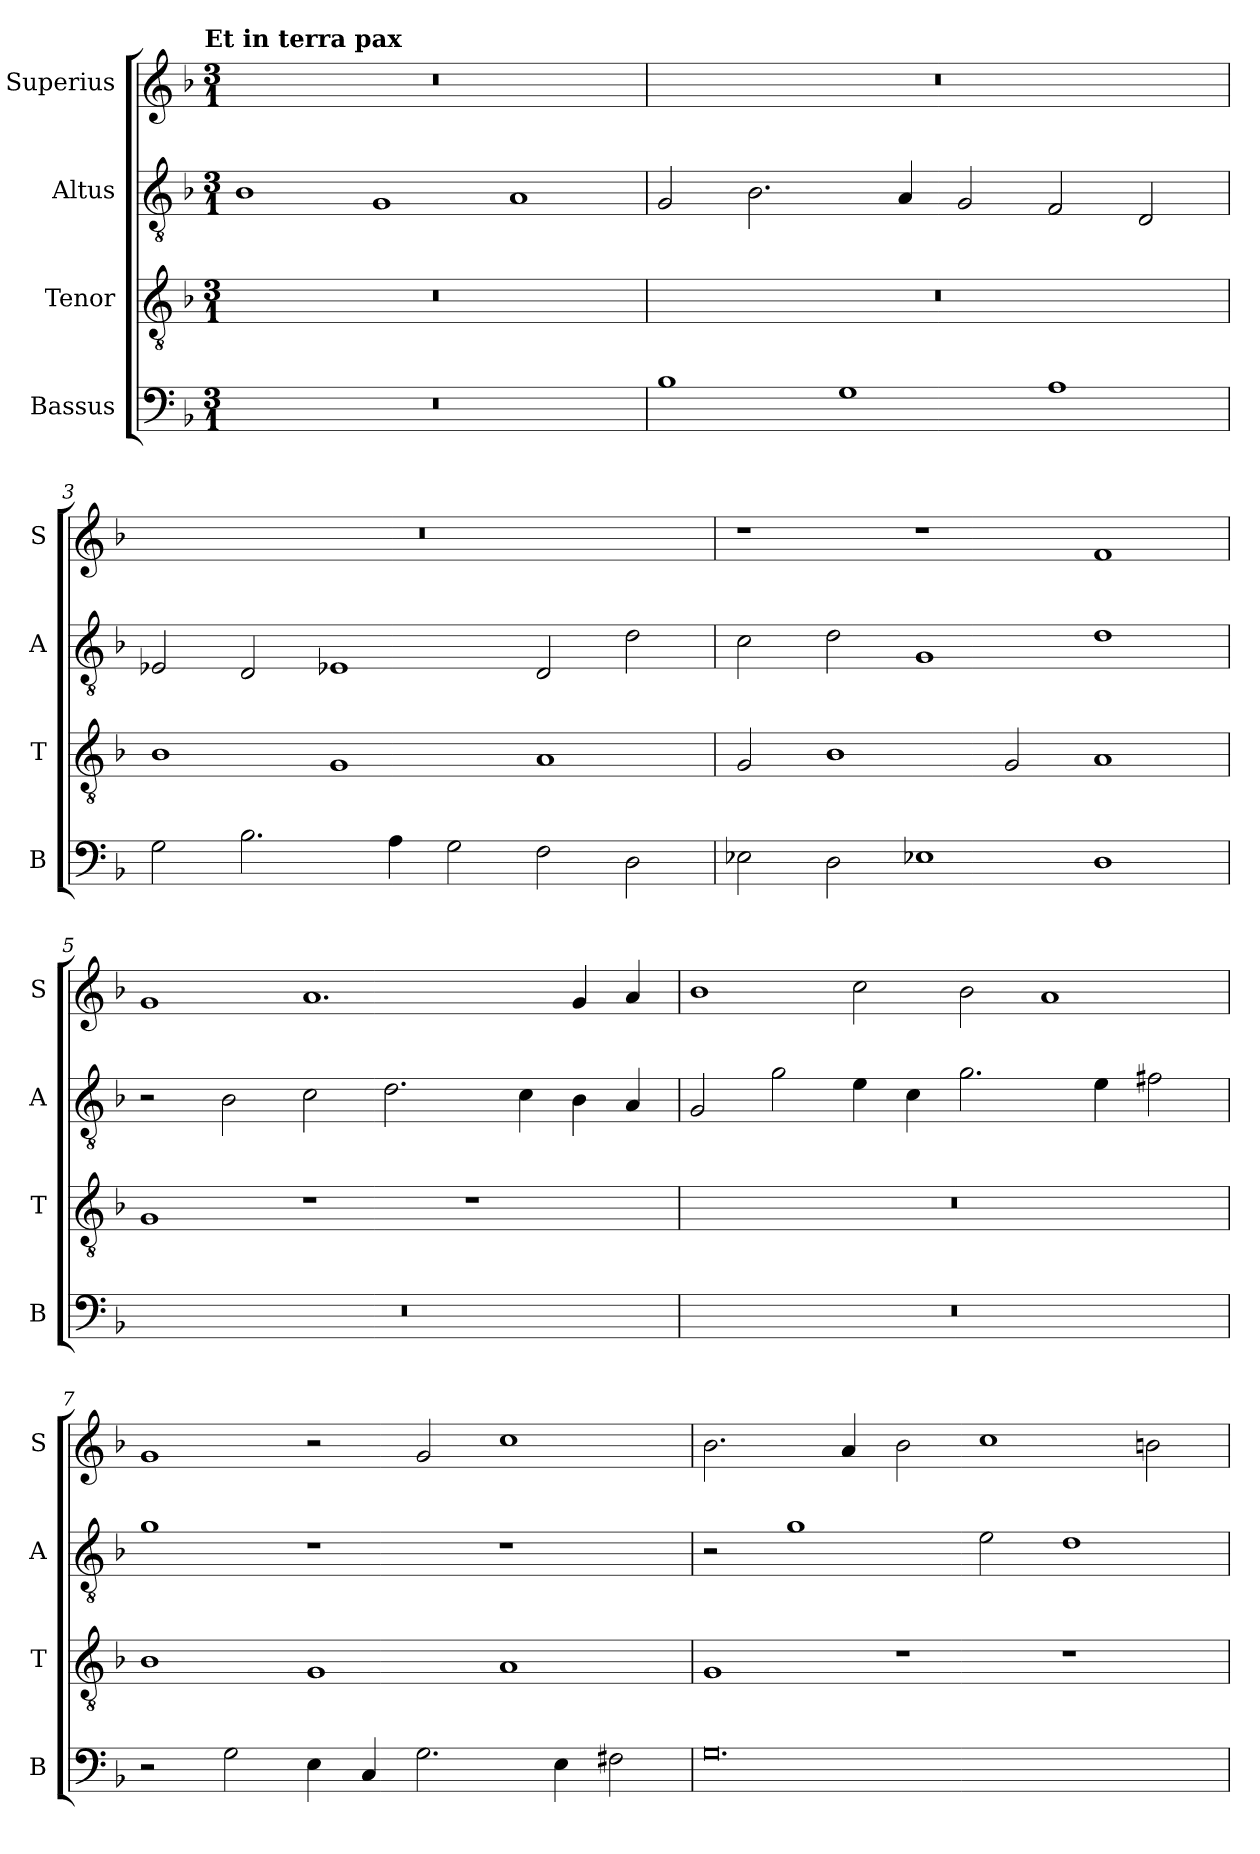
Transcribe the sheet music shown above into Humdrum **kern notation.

**kern	**kern	**kern	**kern
*part4	*part3	*part2	*part1
*staff4	*staff3	*staff2	*staff1
*I"Bassus	*I"Tenor	*I"Altus	*I"Superius
*I'B	*I'T	*I'A	*I'S
*clefF4	*clefGv2	*clefGv2	*clefG2
*k[b-]	*k[b-]	*k[b-]	*k[b-]
!!LO:TX:omd:t=Et in terra pax
*M3/1	*M3/1	*M3/1	*M3/1
=1	=1	=1	=1
0.r	0.r	1B-	0.r
.	.	1G	.
.	.	1A	.
=2	=2	=2	=2
1B-	0.r	2G/	0.r
.	.	2.B-\	.
1G	.	.	.
.	.	4A/	.
.	.	2G/	.
1A	.	2F/	.
.	.	2D/	.
=3	=3	=3	=3
2G\	1B-	2E-X/	0.r
2.B-\	.	2D/	.
.	1G	1E-X	.
4A\	.	.	.
2G\	.	.	.
2F\	1A	2D/	.
2D\	.	2d\	.
=4	=4	=4	=4
2E-X\	2G/	2c\	1r
2D\	1B-	2d\	.
1E-X	.	1G	1r
.	2G/	.	.
1D	1A	1d	1f
=5	=5	=5	=5
0.r	1G	2r	1g
.	.	2B-\	.
.	1r	2c\	1.a
.	.	2.d\	.
.	1r	.	.
.	.	4c\	.
.	.	4B-\	4g/
.	.	4A/	4a/
=6	=6	=6	=6
0.r	0.r	2G/	1b-
.	.	2g\	.
.	.	4e\	2cc\
.	.	4c\	.
.	.	2.g\	2b-\
.	.	.	1a
.	.	4e\	.
.	.	2f#X\	.
=7	=7	=7	=7
2r	1B-	1g	1g
2G\	.	.	.
4E\	1G	1r	2r
4C/	.	.	.
2.G\	.	.	2g/
.	1A	1r	1cc
4E\	.	.	.
2F#X\	.	.	.
=8	=8	=8	=8
0.G	1G	2r	2.b-\
.	.	1g	.
.	.	.	4a/
.	1r	.	2b-\
.	.	2e\	1cc
.	1r	1d	.
.	.	.	2bn\
=	=	=	=
*-	*-	*-	*-
